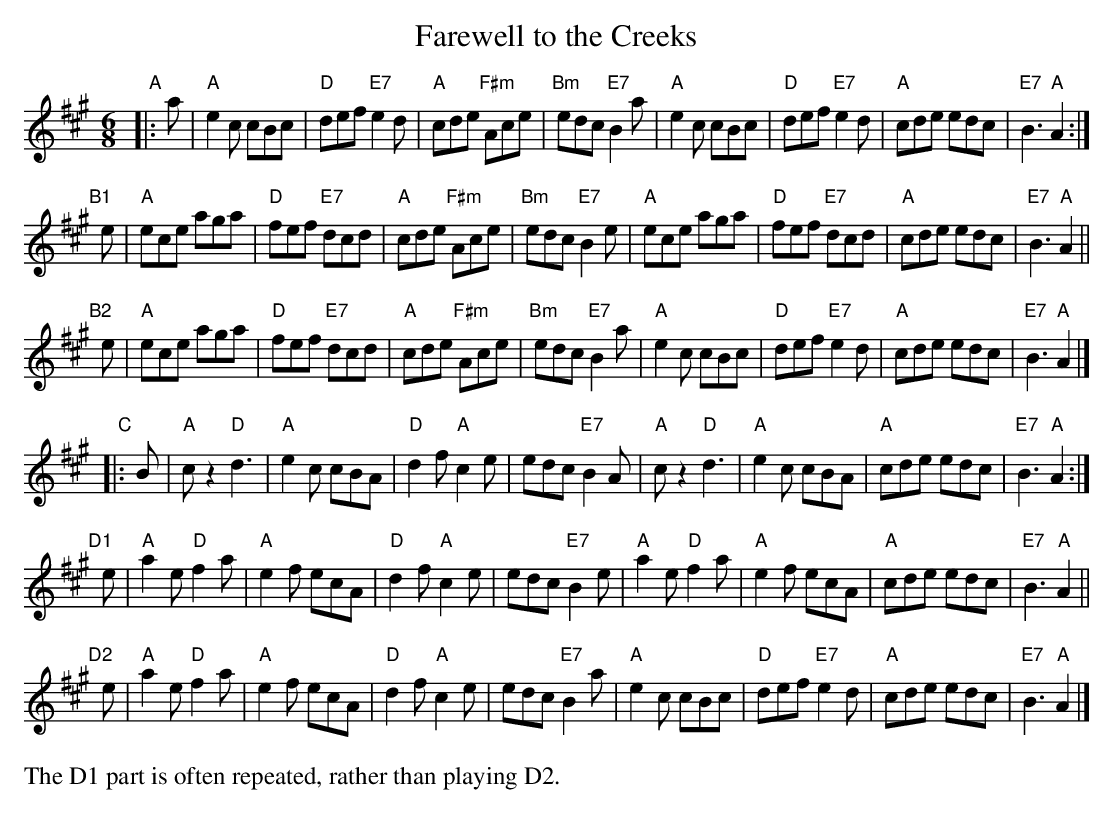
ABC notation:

X:1
T: Farewell to the Creeks
M: 6/8
L: 1/8
K: A
"A"|: a |\
"A"e2c cBc | "D"def "E7"e2d | "A"cde "F#m"Ace | "Bm"edc "E7"B2a |\
"A"e2c cBc | "D"def "E7"e2d | "A"cde      edc | "E7"B3   "A"A2 :|
"B1"[|]  e |\
"A"ece aga | "D"fef "E7"dcd | "A"cde "F#m"Ace | "Bm"edc "E7"B2e |\
"A"ece aga | "D"fef "E7"dcd | "A"cde      edc | "E7"B3   "A"A2 ||
"B2"[|]  e |\
"A"ece aga | "D"fef "E7"dcd | "A"cde "F#m"Ace | "Bm"edc "E7"B2a |\
"A"e2c cBc | "D"def "E7"e2d | "A"cde      edc | "E7"B3   "A"A2 |]
"C"|: B |\
"A"cz2 "D"d3  | "A"e2c  cBA | "D"d2f   "A"c2e |     edc "E7"B2A |\
"A"cz2 "D"d3  | "A"e2c  cBA | "A"cde      edc | "E7"B3   "A"A2 :|
"D1"[|]e |\
"A"a2e "D"f2a | "A"e2f  ecA | "D"d2f   "A"c2e |     edc "E7"B2e |\
"A"a2e "D"f2a | "A"e2f  ecA | "A"cde      edc | "E7"B3   "A"A2 ||
"D2"[|]e |\
"A"a2e "D"f2a | "A"e2f  ecA | "D"d2f   "A"c2e |     edc "E7"B2a |\
"A"e2c cBc | "D"def "E7"e2d | "A"cde      edc | "E7"B3   "A"A2 |]
